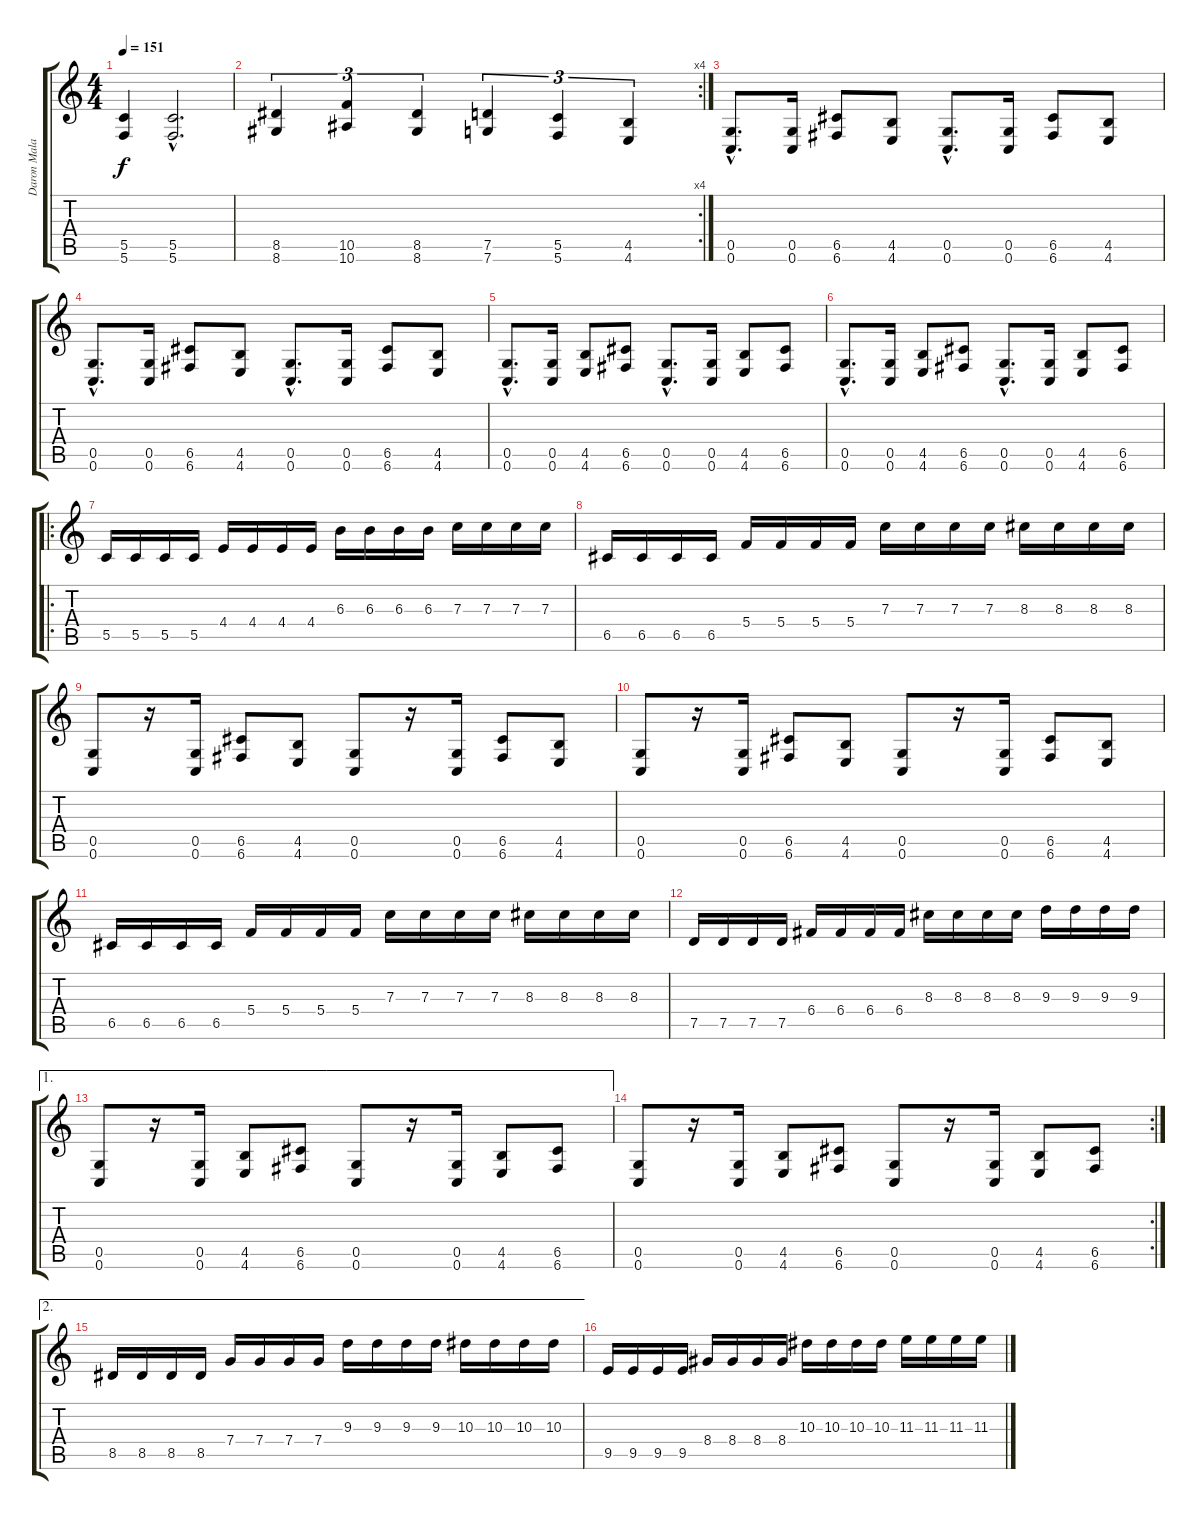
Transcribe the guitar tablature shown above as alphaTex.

\track ("Daron Malakian" "Daron Mala") {instrument distortionguitar}
\staff {score tabs}
\tuning (D4 A3 F3 C3 G2 C2) {hide}
\ts (4 4)
\tempo 151
\clef g2
\ks c
(5.5 5.6).4{dy f} (5.5{hac} 5.6{hac}).2{d} |
\rc 4
(8.5 8.6).4{tu (3 2)} (10.5 10.6).4{tu (3 2)} (8.5 8.6).4{tu (3 2)} (7.5 7.6).4{tu (3 2)} (5.5 5.6).4{tu (3 2)} (4.5 4.6).4{tu (3 2)} |
(0.5{hac} 0.6{hac}).8{d} (0.5 0.6).16 (6.5 6.6).8 (4.5 4.6).8 (0.5{hac} 0.6{hac}).8{d} (0.5 0.6).16 (6.5 6.6).8 (4.5 4.6).8 |
(0.5{hac} 0.6{hac}).8{d} (0.5 0.6).16 (6.5 6.6).8 (4.5 4.6).8 (0.5{hac} 0.6{hac}).8{d} (0.5 0.6).16 (6.5 6.6).8 (4.5 4.6).8 |
(0.5{hac} 0.6{hac}).8{d} (0.5 0.6).16 (4.5 4.6).8 (6.5 6.6).8 (0.5{hac} 0.6{hac}).8{d} (0.5 0.6).16 (4.5 4.6).8 (6.5 6.6).8 |
(0.5{hac} 0.6{hac}).8{d} (0.5 0.6).16 (4.5 4.6).8 (6.5 6.6).8 (0.5{hac} 0.6{hac}).8{d} (0.5 0.6).16 (4.5 4.6).8 (6.5 6.6).8 |
\ro
5.5.16 5.5.16 5.5.16 5.5.16 4.4.16 4.4.16 4.4.16 4.4.16 6.3.16 6.3.16 6.3.16 6.3.16 7.3.16 7.3.16 7.3.16 7.3.16 |
6.5.16 6.5.16 6.5.16 6.5.16 5.4.16 5.4.16 5.4.16 5.4.16 7.3.16 7.3.16 7.3.16 7.3.16 8.3.16 8.3.16 8.3.16 8.3.16 |
(0.5 0.6).8 r.16 (0.5 0.6).16 (6.5 6.6).8 (4.5 4.6).8 (0.5 0.6).8 r.16 (0.5 0.6).16 (6.5 6.6).8 (4.5 4.6).8 |
(0.5 0.6).8 r.16 (0.5 0.6).16 (6.5 6.6).8 (4.5 4.6).8 (0.5 0.6).8 r.16 (0.5 0.6).16 (6.5 6.6).8 (4.5 4.6).8 |
6.5.16 6.5.16 6.5.16 6.5.16 5.4.16 5.4.16 5.4.16 5.4.16 7.3.16 7.3.16 7.3.16 7.3.16 8.3.16 8.3.16 8.3.16 8.3.16 |
7.5.16 7.5.16 7.5.16 7.5.16 6.4.16 6.4.16 6.4.16 6.4.16 8.3.16 8.3.16 8.3.16 8.3.16 9.3.16 9.3.16 9.3.16 9.3.16 |
\ae 1
(0.5 0.6).8 r.16 (0.5 0.6).16 (4.5 4.6).8 (6.5 6.6).8 (0.5 0.6).8 r.16 (0.5 0.6).16 (4.5 4.6).8 (6.5 6.6).8 |
\rc 2
(0.5 0.6).8 r.16 (0.5 0.6).16 (4.5 4.6).8 (6.5 6.6).8 (0.5 0.6).8 r.16 (0.5 0.6).16 (4.5 4.6).8 (6.5 6.6).8 |
\ae 2
8.5.16 8.5.16 8.5.16 8.5.16 7.4.16 7.4.16 7.4.16 7.4.16 9.3.16 9.3.16 9.3.16 9.3.16 10.3.16 10.3.16 10.3.16 10.3.16 |
9.5.16 9.5.16 9.5.16 9.5.16 8.4.16 8.4.16 8.4.16 8.4.16 10.3.16 10.3.16 10.3.16 10.3.16 11.3.16 11.3.16 11.3.16 11.3.16
